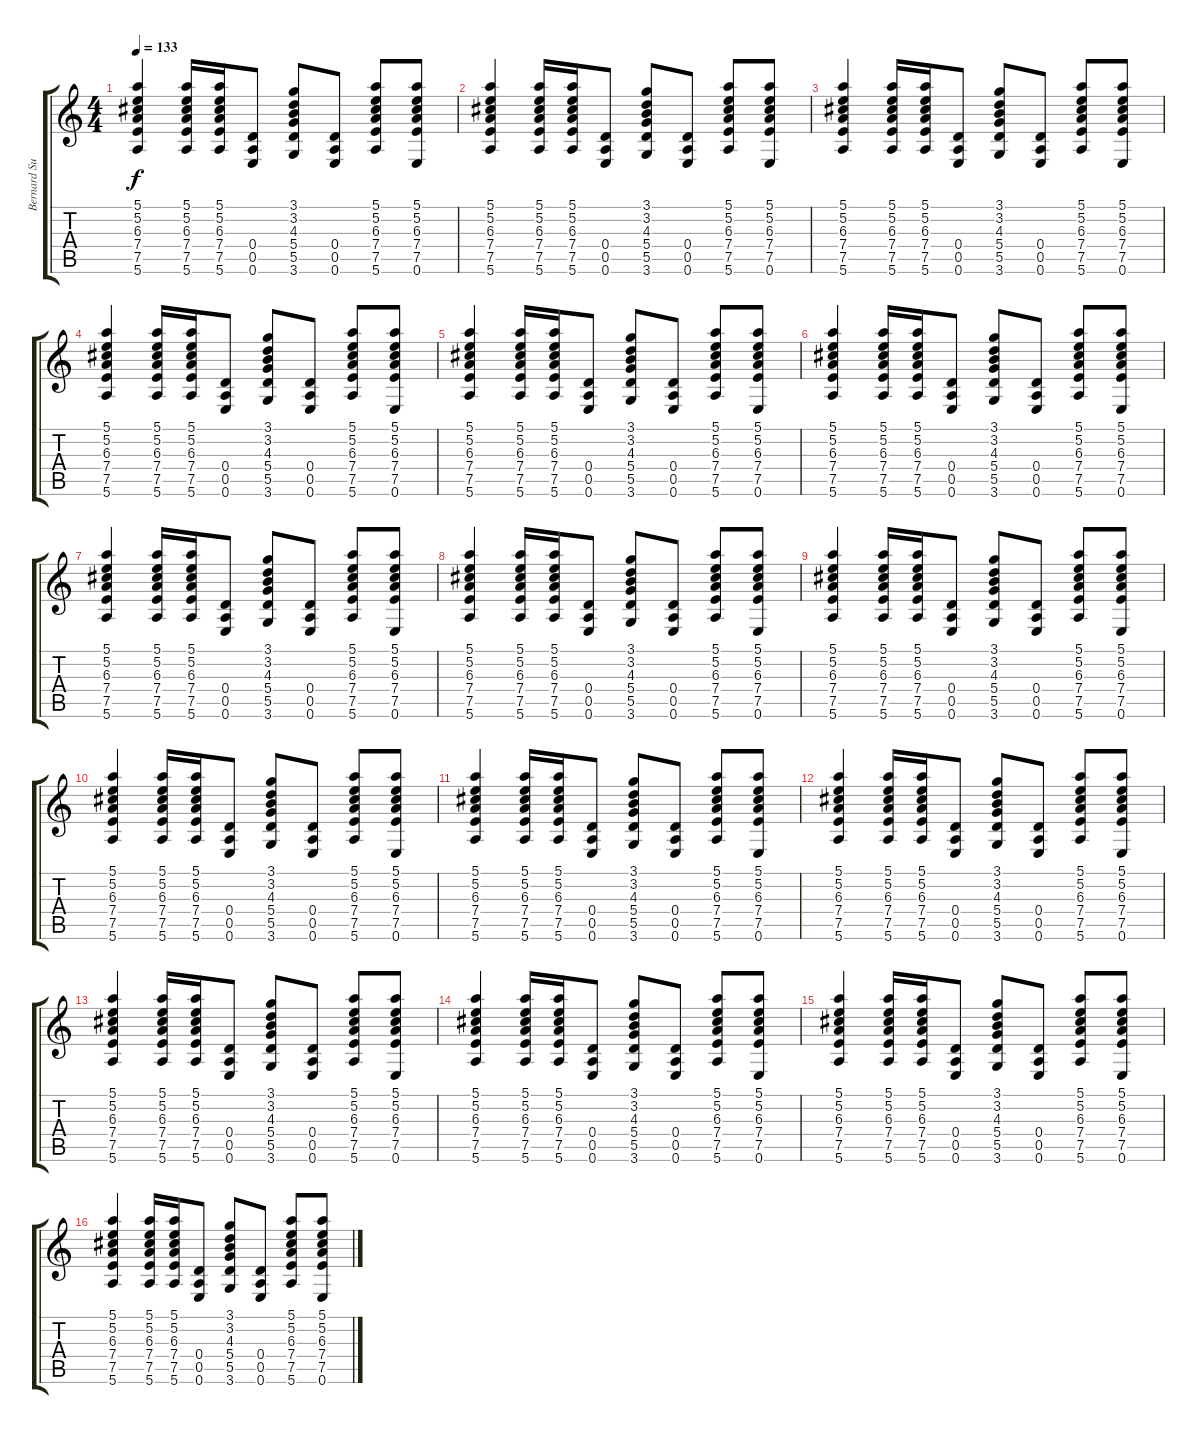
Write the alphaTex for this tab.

\track ("Bernard Sumner - Guitar" "Bernard Su") {instrument distortionguitar}
\staff {score tabs}
\tuning (E4 B3 G3 D3 A2 E2) {hide}
\ts (4 4)
\tempo 133
\clef g2
\ks c
(5.1 5.2 6.3 7.4 7.5 5.6).4{dy f} (5.1 5.2 6.3 7.4 7.5 5.6).16 (5.1 5.2 6.3 7.4 7.5 5.6).16 (0.4 0.5 0.6).8 (3.1 3.2 4.3 5.4 5.5 3.6).8 (0.4 0.5 0.6).8 (5.1 5.2 6.3 7.4 7.5 5.6).8 (5.1 5.2 6.3 7.4 7.5 0.6).8 |
(5.1 5.2 6.3 7.4 7.5 5.6).4 (5.1 5.2 6.3 7.4 7.5 5.6).16 (5.1 5.2 6.3 7.4 7.5 5.6).16 (0.4 0.5 0.6).8 (3.1 3.2 4.3 5.4 5.5 3.6).8 (0.4 0.5 0.6).8 (5.1 5.2 6.3 7.4 7.5 5.6).8 (5.1 5.2 6.3 7.4 7.5 0.6).8 |
(5.1 5.2 6.3 7.4 7.5 5.6).4 (5.1 5.2 6.3 7.4 7.5 5.6).16 (5.1 5.2 6.3 7.4 7.5 5.6).16 (0.4 0.5 0.6).8 (3.1 3.2 4.3 5.4 5.5 3.6).8 (0.4 0.5 0.6).8 (5.1 5.2 6.3 7.4 7.5 5.6).8 (5.1 5.2 6.3 7.4 7.5 0.6).8 |
(5.1 5.2 6.3 7.4 7.5 5.6).4 (5.1 5.2 6.3 7.4 7.5 5.6).16 (5.1 5.2 6.3 7.4 7.5 5.6).16 (0.4 0.5 0.6).8 (3.1 3.2 4.3 5.4 5.5 3.6).8 (0.4 0.5 0.6).8 (5.1 5.2 6.3 7.4 7.5 5.6).8 (5.1 5.2 6.3 7.4 7.5 0.6).8 |
(5.1 5.2 6.3 7.4 7.5 5.6).4 (5.1 5.2 6.3 7.4 7.5 5.6).16 (5.1 5.2 6.3 7.4 7.5 5.6).16 (0.4 0.5 0.6).8 (3.1 3.2 4.3 5.4 5.5 3.6).8 (0.4 0.5 0.6).8 (5.1 5.2 6.3 7.4 7.5 5.6).8 (5.1 5.2 6.3 7.4 7.5 0.6).8 |
(5.1 5.2 6.3 7.4 7.5 5.6).4 (5.1 5.2 6.3 7.4 7.5 5.6).16 (5.1 5.2 6.3 7.4 7.5 5.6).16 (0.4 0.5 0.6).8 (3.1 3.2 4.3 5.4 5.5 3.6).8 (0.4 0.5 0.6).8 (5.1 5.2 6.3 7.4 7.5 5.6).8 (5.1 5.2 6.3 7.4 7.5 0.6).8 |
(5.1 5.2 6.3 7.4 7.5 5.6).4 (5.1 5.2 6.3 7.4 7.5 5.6).16 (5.1 5.2 6.3 7.4 7.5 5.6).16 (0.4 0.5 0.6).8 (3.1 3.2 4.3 5.4 5.5 3.6).8 (0.4 0.5 0.6).8 (5.1 5.2 6.3 7.4 7.5 5.6).8 (5.1 5.2 6.3 7.4 7.5 0.6).8 |
(5.1 5.2 6.3 7.4 7.5 5.6).4 (5.1 5.2 6.3 7.4 7.5 5.6).16 (5.1 5.2 6.3 7.4 7.5 5.6).16 (0.4 0.5 0.6).8 (3.1 3.2 4.3 5.4 5.5 3.6).8 (0.4 0.5 0.6).8 (5.1 5.2 6.3 7.4 7.5 5.6).8 (5.1 5.2 6.3 7.4 7.5 0.6).8 |
(5.1 5.2 6.3 7.4 7.5 5.6).4 (5.1 5.2 6.3 7.4 7.5 5.6).16 (5.1 5.2 6.3 7.4 7.5 5.6).16 (0.4 0.5 0.6).8 (3.1 3.2 4.3 5.4 5.5 3.6).8 (0.4 0.5 0.6).8 (5.1 5.2 6.3 7.4 7.5 5.6).8 (5.1 5.2 6.3 7.4 7.5 0.6).8 |
(5.1 5.2 6.3 7.4 7.5 5.6).4 (5.1 5.2 6.3 7.4 7.5 5.6).16 (5.1 5.2 6.3 7.4 7.5 5.6).16 (0.4 0.5 0.6).8 (3.1 3.2 4.3 5.4 5.5 3.6).8 (0.4 0.5 0.6).8 (5.1 5.2 6.3 7.4 7.5 5.6).8 (5.1 5.2 6.3 7.4 7.5 0.6).8 |
(5.1 5.2 6.3 7.4 7.5 5.6).4 (5.1 5.2 6.3 7.4 7.5 5.6).16 (5.1 5.2 6.3 7.4 7.5 5.6).16 (0.4 0.5 0.6).8 (3.1 3.2 4.3 5.4 5.5 3.6).8 (0.4 0.5 0.6).8 (5.1 5.2 6.3 7.4 7.5 5.6).8 (5.1 5.2 6.3 7.4 7.5 0.6).8 |
(5.1 5.2 6.3 7.4 7.5 5.6).4 (5.1 5.2 6.3 7.4 7.5 5.6).16 (5.1 5.2 6.3 7.4 7.5 5.6).16 (0.4 0.5 0.6).8 (3.1 3.2 4.3 5.4 5.5 3.6).8 (0.4 0.5 0.6).8 (5.1 5.2 6.3 7.4 7.5 5.6).8 (5.1 5.2 6.3 7.4 7.5 0.6).8 |
(5.1 5.2 6.3 7.4 7.5 5.6).4 (5.1 5.2 6.3 7.4 7.5 5.6).16 (5.1 5.2 6.3 7.4 7.5 5.6).16 (0.4 0.5 0.6).8 (3.1 3.2 4.3 5.4 5.5 3.6).8 (0.4 0.5 0.6).8 (5.1 5.2 6.3 7.4 7.5 5.6).8 (5.1 5.2 6.3 7.4 7.5 0.6).8 |
(5.1 5.2 6.3 7.4 7.5 5.6).4 (5.1 5.2 6.3 7.4 7.5 5.6).16 (5.1 5.2 6.3 7.4 7.5 5.6).16 (0.4 0.5 0.6).8 (3.1 3.2 4.3 5.4 5.5 3.6).8 (0.4 0.5 0.6).8 (5.1 5.2 6.3 7.4 7.5 5.6).8 (5.1 5.2 6.3 7.4 7.5 0.6).8 |
(5.1 5.2 6.3 7.4 7.5 5.6).4 (5.1 5.2 6.3 7.4 7.5 5.6).16 (5.1 5.2 6.3 7.4 7.5 5.6).16 (0.4 0.5 0.6).8 (3.1 3.2 4.3 5.4 5.5 3.6).8 (0.4 0.5 0.6).8 (5.1 5.2 6.3 7.4 7.5 5.6).8 (5.1 5.2 6.3 7.4 7.5 0.6).8 |
(5.1 5.2 6.3 7.4 7.5 5.6).4 (5.1 5.2 6.3 7.4 7.5 5.6).16 (5.1 5.2 6.3 7.4 7.5 5.6).16 (0.4 0.5 0.6).8 (3.1 3.2 4.3 5.4 5.5 3.6).8 (0.4 0.5 0.6).8 (5.1 5.2 6.3 7.4 7.5 5.6).8 (5.1 5.2 6.3 7.4 7.5 0.6).8
